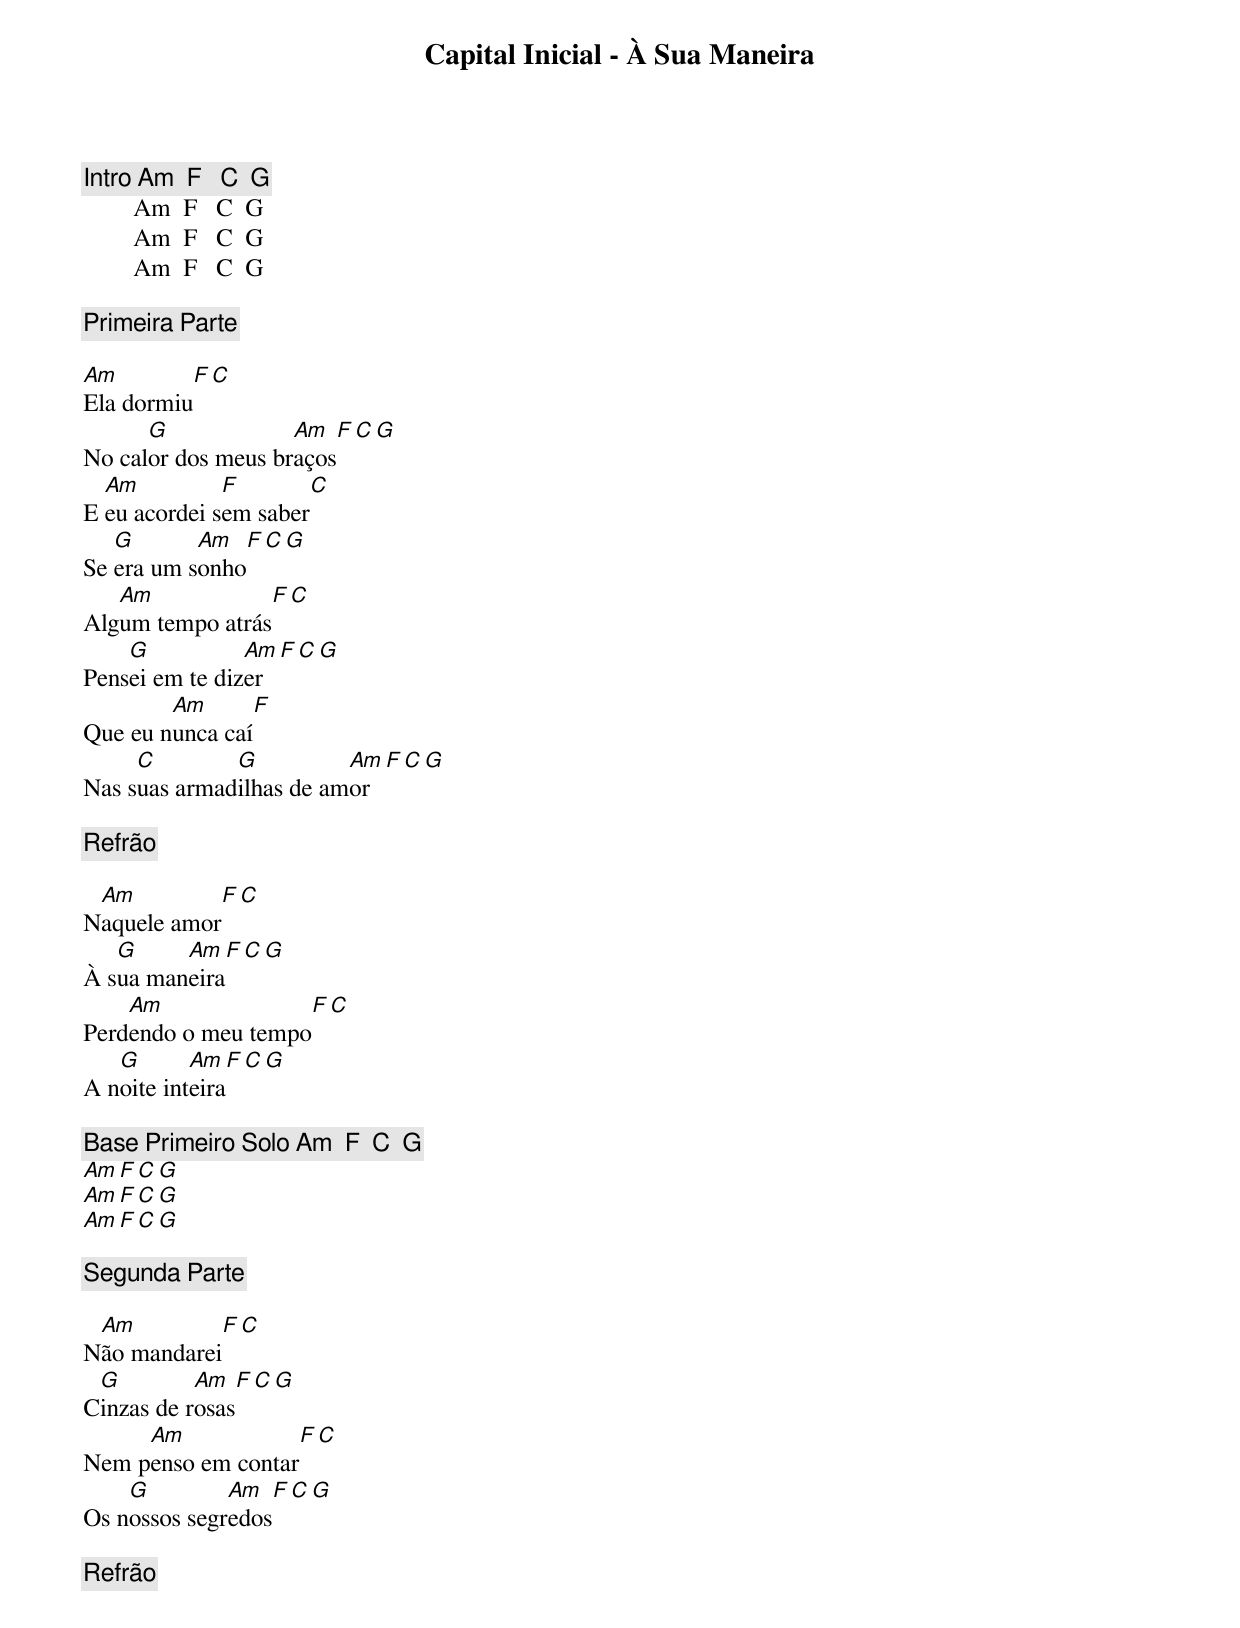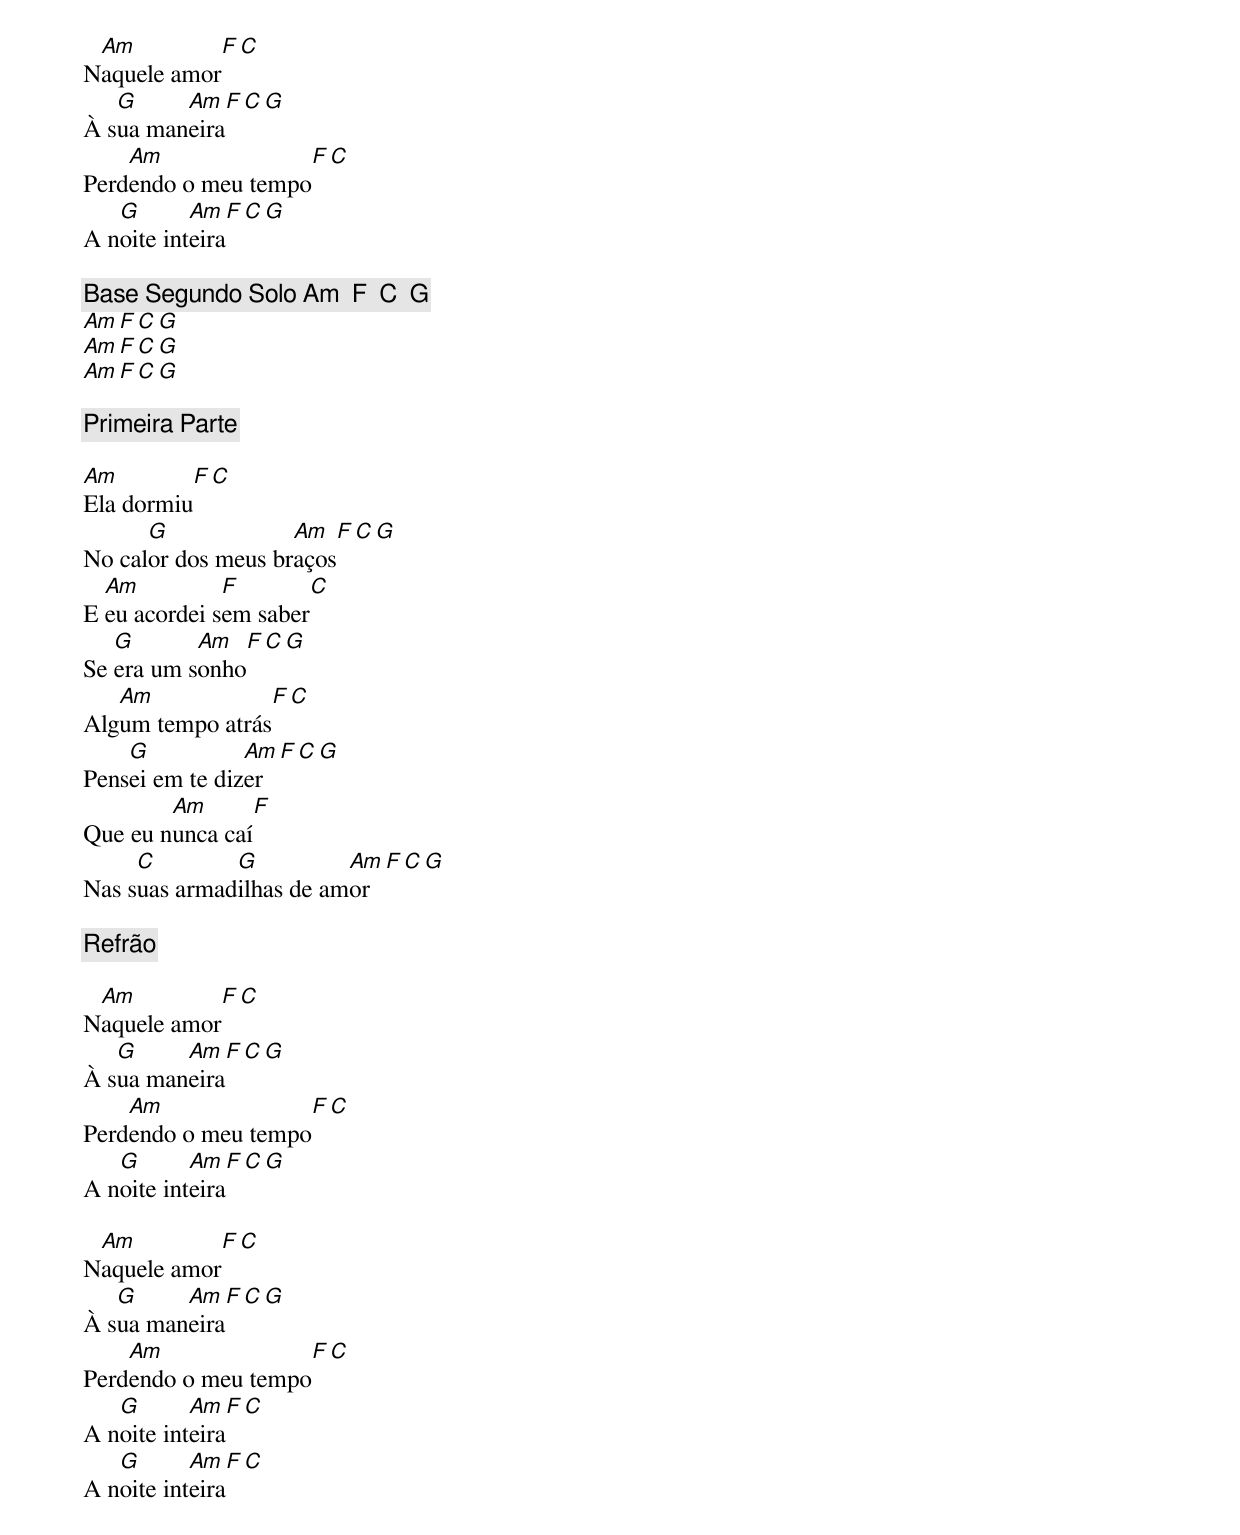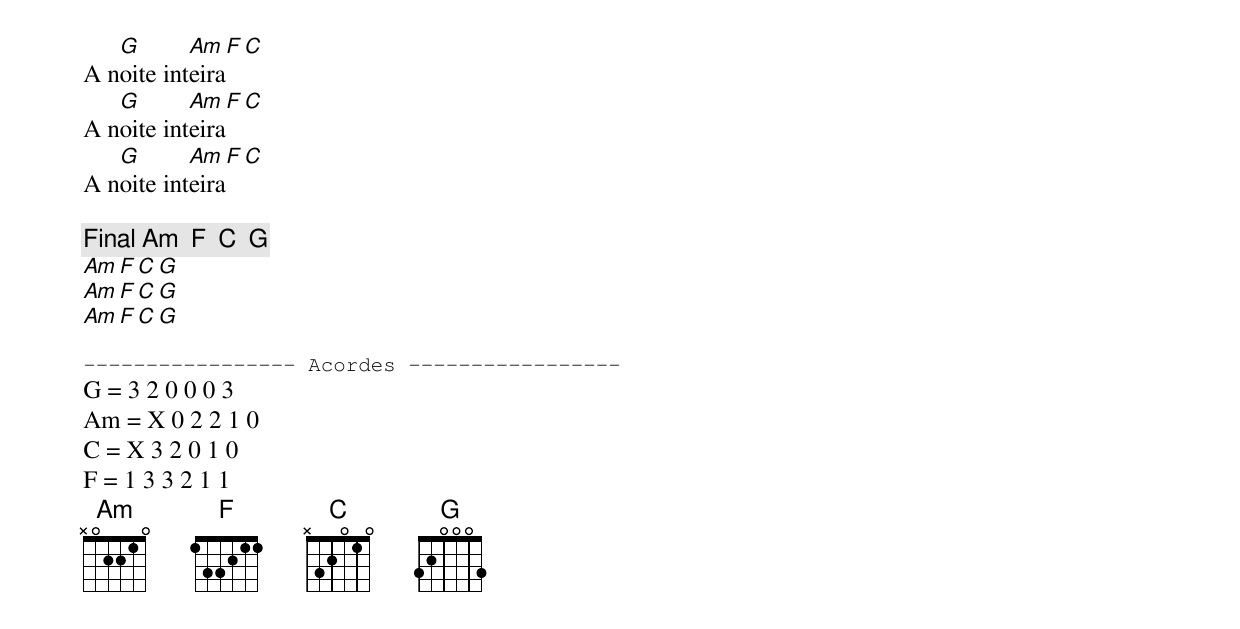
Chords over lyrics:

Capital Inicial - À Sua Maneira

[Intro] Am  F   C  G
        Am  F   C  G
        Am  F   C  G
        Am  F   C  G

[Primeira Parte]

Am        F   C
Ela dormiu
      G             Am   F   C  G
No calor dos meus braços
  Am          F         C
E eu acordei sem saber
   G       Am  F   C  G
Se era um sonho
   Am            F   C
Algum tempo atrás
    G           Am  F   C  G
Pensei em te dizer
        Am       F
Que eu nunca caí
     C        G          Am  F   C  G
Nas suas armadilhas de amor

[Refrão]

 Am          F   C
Naquele amor
   G     Am   F   C  G
À sua maneira
    Am               F   C
Perdendo o meu tempo
   G       Am   F   C  G
A noite inteira

[Base Primeiro Solo] Am  F  C  G
                     Am  F  C  G
                     Am  F  C  G
                     Am  F  C  G

[Segunda Parte]

 Am          F   C
Não mandarei
 G         Am   F   C  G
Cinzas de rosas
     Am             F   C
Nem penso em contar
    G         Am   F   C  G
Os nossos segredos

[Refrão]

 Am          F   C
Naquele amor
   G     Am   F   C  G
À sua maneira
    Am               F   C
Perdendo o meu tempo
   G       Am   F   C  G
A noite inteira

[Base Segundo Solo] Am  F  C  G
                    Am  F  C  G
                    Am  F  C  G
                    Am  F  C  G

[Primeira Parte]

Am        F   C
Ela dormiu
      G             Am   F   C  G
No calor dos meus braços
  Am          F         C
E eu acordei sem saber
   G       Am  F   C  G
Se era um sonho
   Am            F   C
Algum tempo atrás
    G           Am  F   C  G
Pensei em te dizer
        Am       F
Que eu nunca caí
     C        G          Am  F   C  G
Nas suas armadilhas de amor

[Refrão]

 Am          F   C
Naquele amor
   G     Am   F   C  G
À sua maneira
    Am               F   C
Perdendo o meu tempo
   G       Am   F   C  G
A noite inteira

 Am          F   C
Naquele amor
   G     Am   F   C  G
À sua maneira
    Am               F   C
Perdendo o meu tempo
   G       Am   F   C
A noite inteira
   G       Am   F   C
A noite inteira
   G       Am   F   C
A noite inteira
   G       Am   F   C
A noite inteira
   G       Am   F   C
A noite inteira

[Final] Am  F  C  G
        Am  F  C  G
        Am  F  C  G
        Am  F  C  G

----------------- Acordes -----------------
G = 3 2 0 0 0 3
Am = X 0 2 2 1 0
C = X 3 2 0 1 0
F = 1 3 3 2 1 1
